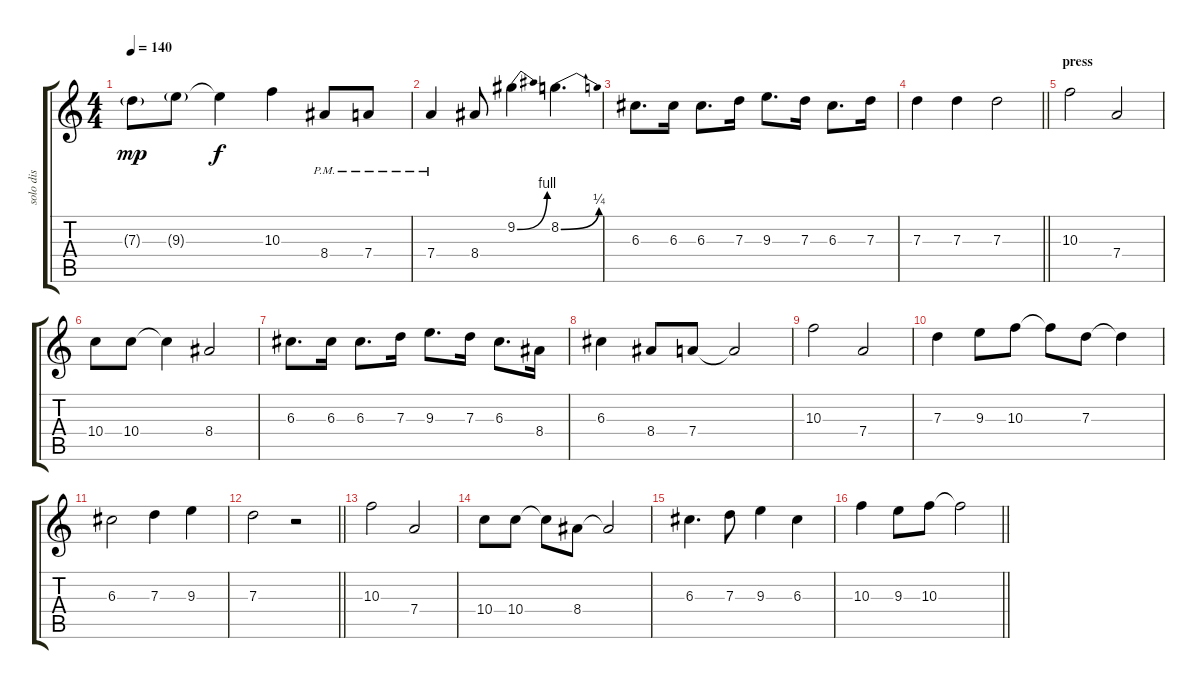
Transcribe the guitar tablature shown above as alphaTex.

\track ("solo dis" "solo dis") {instrument distortionguitar}
\staff {score tabs}
\tuning (E4 B3 G3 D3 A2 E2) {hide}
\ts (4 4)
\tempo 140
\clef g2
\ks c
7.3{g}.8{dy mp} 9.3{g}.8 9.3{t}.4{dy f} 10.3.4 8.4{pm}.8 7.4{pm}.8 |
7.4{pm}.4 8.4.8 9.2{be (bend 0 0 60 4)}.4 8.2{be (bend 0 0 60 1)}.4{d} |
6.3.8{d} 6.3.16 6.3.8{d} 7.3.16 9.3.8{d} 7.3.16 6.3.8{d} 7.3.16 |
\barLineRight lightlight
7.3.4 7.3.4 7.3.2 |
\section ("" "press")
10.3.2 7.4.2 |
10.4.8 10.4.8 10.4{t}.4 8.4.2 |
6.3.8{d} 6.3.16 6.3.8{d} 7.3.16 9.3.8{d} 7.3.16 6.3.8{d} 8.4.16 |
6.3.4 8.4.8 7.4.8 7.4{t}.2 |
10.3.2 7.4.2 |
7.3.4 9.3.8 10.3.8 10.3{t}.8 7.3.8 7.3{t}.4 |
6.3.2 7.3.4 9.3.4 |
\barLineRight lightlight
7.3.2 r.2 |
10.3.2 7.4.2 |
10.4.8 10.4.8 10.4{t}.8 8.4.8 8.4{t}.2 |
6.3.4{d} 7.3.8 9.3.4 6.3.4 |
\barLineRight lightlight
10.3.4 9.3.8 10.3.8 10.3{t}.2
